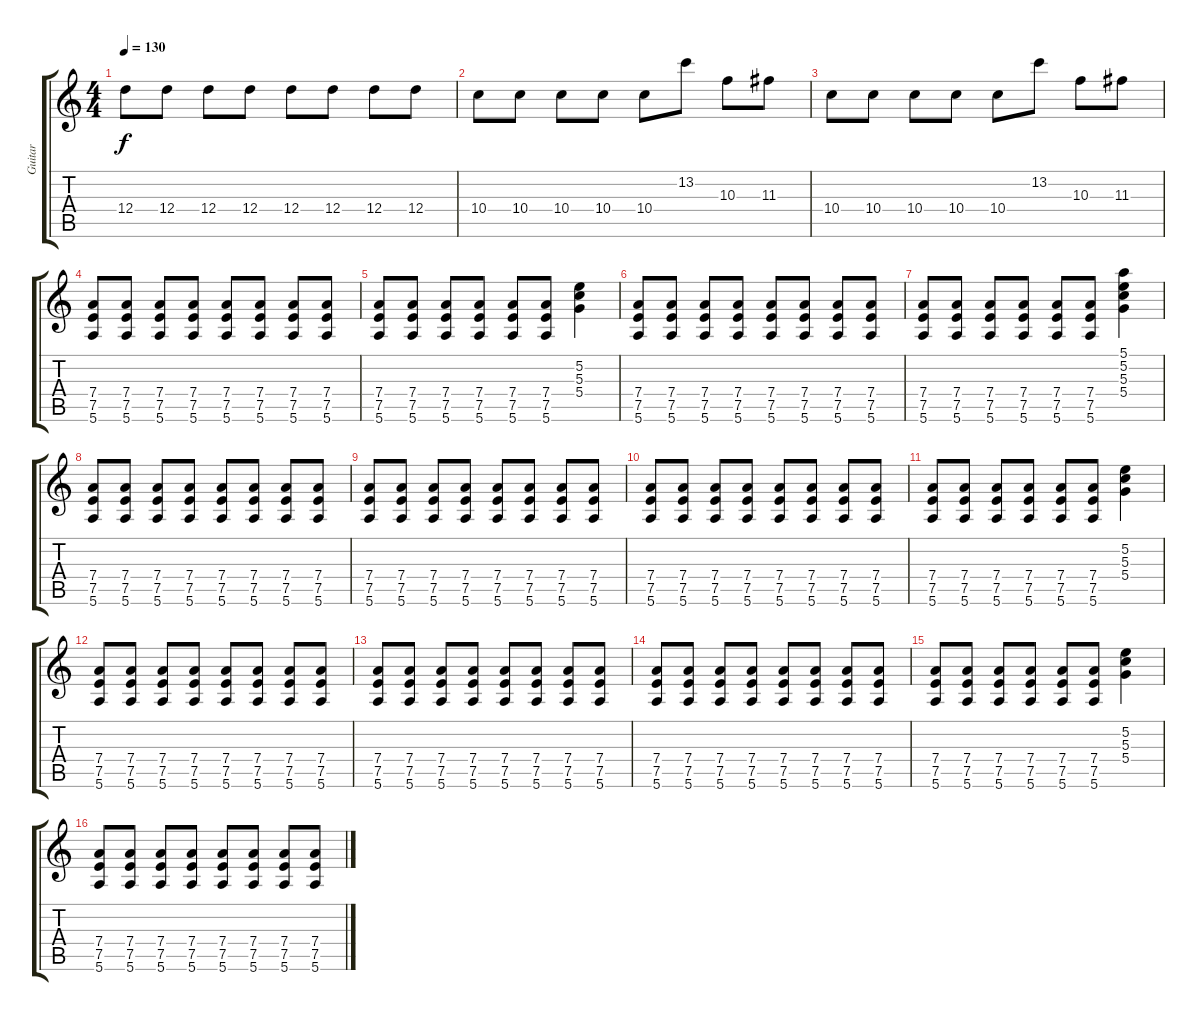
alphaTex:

\track ("Guitar" "Guitar") {instrument distortionguitar}
\staff {score tabs}
\tuning (E4 B3 G3 D3 A2 E2) {hide}
\ts (4 4)
\tempo 130
\clef g2
\ks c
12.4.8{dy f} 12.4.8 12.4.8 12.4.8 12.4.8 12.4.8 12.4.8 12.4.8 |
10.4.8 10.4.8 10.4.8 10.4.8 10.4.8 13.2.8 10.3.8 11.3.8 |
10.4.8 10.4.8 10.4.8 10.4.8 10.4.8 13.2.8 10.3.8 11.3.8 |
(7.4 7.5 5.6).8 (7.4 7.5 5.6).8 (7.4 7.5 5.6).8 (7.4 7.5 5.6).8 (7.4 7.5 5.6).8 (7.4 7.5 5.6).8 (7.4 7.5 5.6).8 (7.4 7.5 5.6).8 |
(7.4 7.5 5.6).8 (7.4 7.5 5.6).8 (7.4 7.5 5.6).8 (7.4 7.5 5.6).8 (7.4 7.5 5.6).8 (7.4 7.5 5.6).8 (5.2 5.3 5.4).4 |
(7.4 7.5 5.6).8 (7.4 7.5 5.6).8 (7.4 7.5 5.6).8 (7.4 7.5 5.6).8 (7.4 7.5 5.6).8 (7.4 7.5 5.6).8 (7.4 7.5 5.6).8 (7.4 7.5 5.6).8 |
(7.4 7.5 5.6).8 (7.4 7.5 5.6).8 (7.4 7.5 5.6).8 (7.4 7.5 5.6).8 (7.4 7.5 5.6).8 (7.4 7.5 5.6).8 (5.1 5.2 5.3 5.4).4 |
(7.4 7.5 5.6).8 (7.4 7.5 5.6).8 (7.4 7.5 5.6).8 (7.4 7.5 5.6).8 (7.4 7.5 5.6).8 (7.4 7.5 5.6).8 (7.4 7.5 5.6).8 (7.4 7.5 5.6).8 |
(7.4 7.5 5.6).8 (7.4 7.5 5.6).8 (7.4 7.5 5.6).8 (7.4 7.5 5.6).8 (7.4 7.5 5.6).8 (7.4 7.5 5.6).8 (7.4 7.5 5.6).8 (7.4 7.5 5.6).8 |
(7.4 7.5 5.6).8 (7.4 7.5 5.6).8 (7.4 7.5 5.6).8 (7.4 7.5 5.6).8 (7.4 7.5 5.6).8 (7.4 7.5 5.6).8 (7.4 7.5 5.6).8 (7.4 7.5 5.6).8 |
(7.4 7.5 5.6).8 (7.4 7.5 5.6).8 (7.4 7.5 5.6).8 (7.4 7.5 5.6).8 (7.4 7.5 5.6).8 (7.4 7.5 5.6).8 (5.2 5.3 5.4).4 |
(7.4 7.5 5.6).8 (7.4 7.5 5.6).8 (7.4 7.5 5.6).8 (7.4 7.5 5.6).8 (7.4 7.5 5.6).8 (7.4 7.5 5.6).8 (7.4 7.5 5.6).8 (7.4 7.5 5.6).8 |
(7.4 7.5 5.6).8 (7.4 7.5 5.6).8 (7.4 7.5 5.6).8 (7.4 7.5 5.6).8 (7.4 7.5 5.6).8 (7.4 7.5 5.6).8 (7.4 7.5 5.6).8 (7.4 7.5 5.6).8 |
(7.4 7.5 5.6).8 (7.4 7.5 5.6).8 (7.4 7.5 5.6).8 (7.4 7.5 5.6).8 (7.4 7.5 5.6).8 (7.4 7.5 5.6).8 (7.4 7.5 5.6).8 (7.4 7.5 5.6).8 |
(7.4 7.5 5.6).8 (7.4 7.5 5.6).8 (7.4 7.5 5.6).8 (7.4 7.5 5.6).8 (7.4 7.5 5.6).8 (7.4 7.5 5.6).8 (5.2 5.3 5.4).4 |
(7.4 7.5 5.6).8 (7.4 7.5 5.6).8 (7.4 7.5 5.6).8 (7.4 7.5 5.6).8 (7.4 7.5 5.6).8 (7.4 7.5 5.6).8 (7.4 7.5 5.6).8 (7.4 7.5 5.6).8
